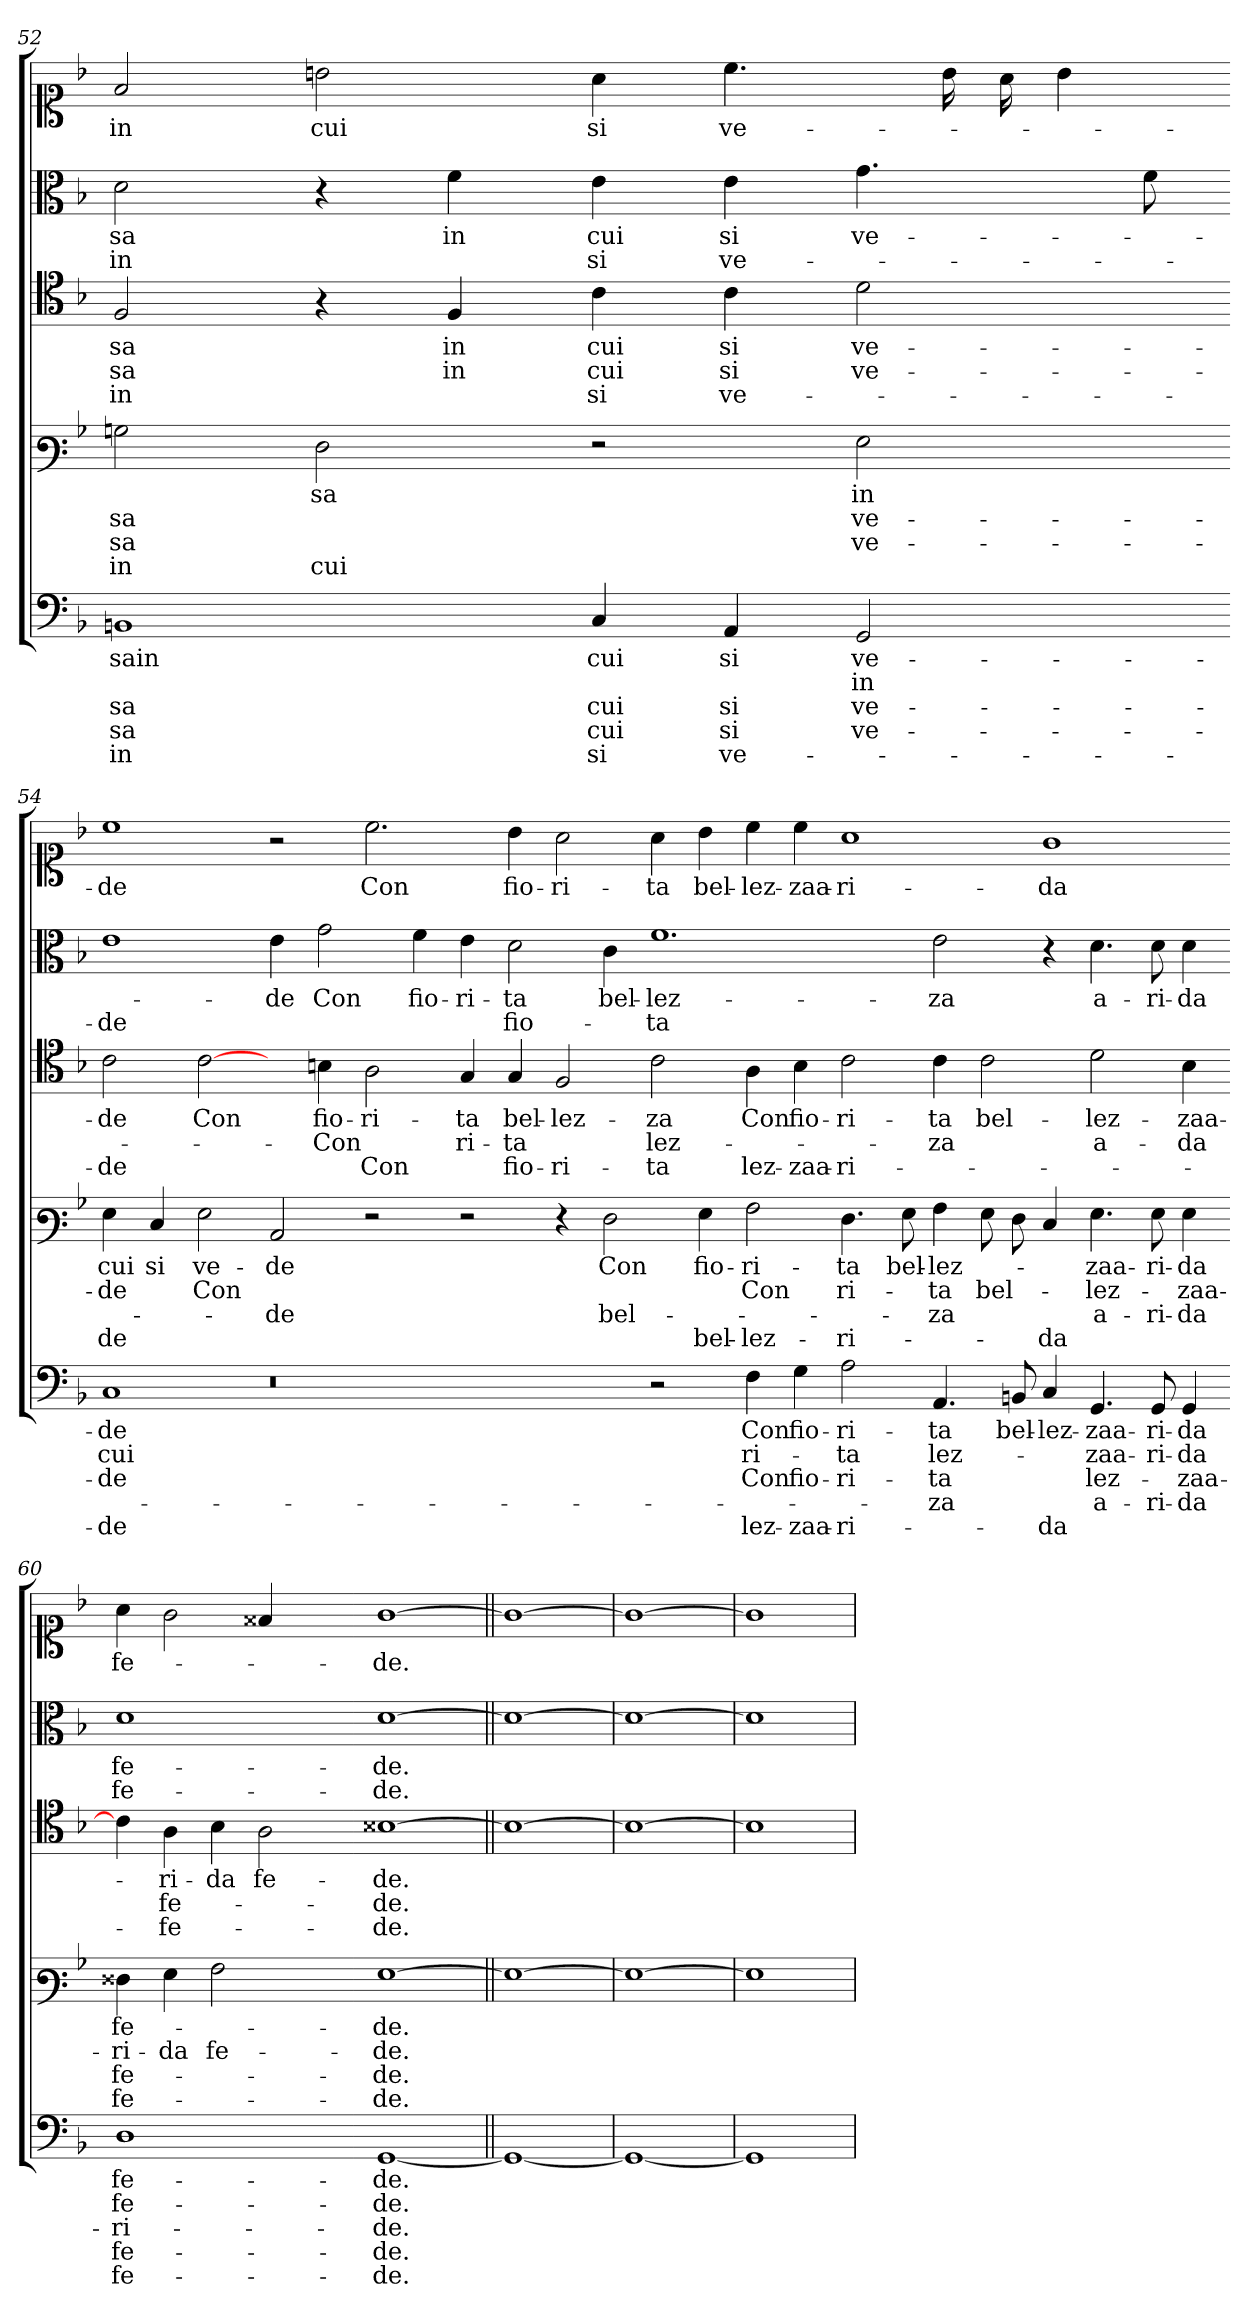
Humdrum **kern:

**kern	**text	**text	**text	**text	**text	**kern	**text	**text	**text	**text	**kern	**text	**text	**text	**kern	**text	**text	**kern	**text
*part5	*part5	*part5	*part5	*part5	*part5	*part4	*part4	*part4	*part4	*part4	*part3	*part3	*part3	*part3	*part2	*part2	*part2	*part1	*part1
*staff5	*staff5	*staff5	*staff5	*staff5	*staff5	*staff4	*staff4	*staff4	*staff4	*staff4	*staff3	*staff3	*staff3	*staff3	*staff2	*staff2	*staff2	*staff1	*staff1
*clefF4	*	*	*	*	*	*clefF3	*	*	*	*	*clefC4	*	*	*	*clefC3	*	*	*clefC1	*
*k[b-]	*	*	*	*	*	*k[b-]	*	*	*	*	*k[b-]	*	*	*	*k[b-]	*	*	*k[b-]	*
=52	=52	=52	=52	=52	=52	=52	=52	=52	=52	=52	=52	=52	=52	=52	=52	=52	=52	=52	=52
1BBn	sain	.	sa	sa	in	2B	.	sa	sa	in	2F	sa	sa	in	2d	sa	in	2f	in
.	.	.	.	.	.	2F	sa	.	.	cui	4r	.	.	.	4r	.	.	2b	cui
.	.	.	.	.	.	.	.	.	.	.	4F	in	in	.	4f	in	.	.	.
=53-	=53-	=53-	=53-	=53-	=53-	=53-	=53-	=53-	=53-	=53-	=53-	=53-	=53-	=53-	=53-	=53-	=53-	=53-	=53-
4C	cui	.	cui	cui	si	2r	.	.	.	.	4c	cui	cui	si	4e	cui	si	4a	si
4AA	si	.	si	si	ve-	.	.	.	.	.	4c	si	si	ve-	4e	si	ve-	4.cc	ve-
2GG	ve-	in	ve-	ve-	.	2G	in	ve-	ve-	.	2d	ve-	ve-	.	4.g	ve-	.	.	.
.	.	.	.	.	.	.	.	.	.	.	.	.	.	.	.	.	.	16b	.
.	.	.	.	.	.	.	.	.	.	.	.	.	.	.	.	.	.	16a	.
.	.	.	.	.	.	.	.	.	.	.	.	.	.	.	.	.	.	4b	.
.	.	.	.	.	.	.	.	.	.	.	.	.	.	.	8f	.	.	.	.
=54-	=54-	=54-	=54-	=54-	=54-	=54-	=54-	=54-	=54-	=54-	=54-	=54-	=54-	=54-	=54-	=54-	=54-	=54-	=54-
1C	de	cui	de	.	de	4G	cui	de	.	de	2c	de	.	de	1e	.	de	1cc	de
.	.	.	.	.	.	4E	si	.	.	.	.	.	.	.	.	.	.	.	.
.	.	.	.	.	.	2G	ve-	Con	.	.	[2c	Con	.	.	.	.	.	.	.
0r	.	.	.	.	.	2C	de	.	de	.	4ryy	.	.	.	4e	de	.	2r	.
.	.	.	.	.	.	.	.	.	.	.	4B	fio-	Con	.	2g	Con	.	.	.
.	.	.	.	.	.	2r	.	.	.	.	2A	ri-	.	Con	.	.	.	2.cc	Con
.	.	.	.	.	.	.	.	.	.	.	.	.	.	.	4f	fio-	.	.	.
.	.	.	.	.	.	2r	.	.	.	.	4G	ta	ri-	.	4e	ri-	.	.	.
.	.	.	.	.	.	.	.	.	.	.	4G	bel-	ta	fio-	2d	ta	fio-	4b	fio-
.	.	.	.	.	.	4r	.	.	.	.	2F	lez-	.	ri-	.	.	.	2a	ri-
.	.	.	.	.	.	2F	Con	.	bel-	.	.	.	.	.	4c	bel-	.	.	.
2r	.	.	.	.	.	.	.	.	.	.	2c	za	lez-	ta	1.f	lez-	ta	4a	ta
.	.	.	.	.	.	4G	fio-	.	.	bel-	.	.	.	.	.	.	.	4b	bel-
4F	Con	ri-	Con	.	lez-	2A	ri-	Con	.	lez-	4A	Con	.	lez-	.	.	.	4cc	lez-
4G	fio-	.	fio-	.	zaa-	.	.	.	.	.	4B	fio-	.	zaa-	.	.	.	4cc	zaa-
2A	ri-	ta	ri-	.	ri-	4.F	ta	ri-	.	ri-	2c	ri-	.	ri-	.	.	.	1a	ri-
.	.	.	.	.	.	8G	bel-	.	.	.	.	.	.	.	.	.	.	.	.
4.AA	ta	lez-	ta	za	.	4A	lez-	ta	za	.	4c	ta	za	.	2e	za	.	.	.
.	.	.	.	.	.	8G	.	bel-	.	.	2c	bel-	.	.	.	.	.	.	.
8BBn	bel-	.	.	.	.	8F	.	.	.	.	.	.	.	.	.	.	.	.	.
4C	lez-	.	.	.	da	4E	.	.	.	da	.	.	.	.	4r	.	.	1g	da
4.GG	zaa-	zaa-	lez-	a-	.	4.G	zaa-	lez-	a-	.	2d	lez-	a-	.	4.d	a-	.	.	.
8GG	ri-	ri-	.	ri-	.	8G	ri-	.	ri-	.	.	.	.	.	8d	ri-	.	.	.
4GG	da	da	zaa-	da	.	4G	da	zaa-	da	.	4B	zaa-	da	.	4d	da	.	.	.
=60-	=60-	=60-	=60-	=60-	=60-	=60-	=60-	=60-	=60-	=60-	=60-	=60-	=60-	=60-	=60-	=60-	=60-	=60-	=60-
1D	fe-	fe-	ri-	fe-	fe-	4F##X	fe-	ri-	fe-	fe-	4c]	.	.	.	1d	fe-	fe-	4a	fe-
.	.	.	.	.	.	4G	.	da	.	.	4A	ri-	fe-	fe-	.	.	.	2g	.
.	.	.	.	.	.	2A	.	fe-	.	.	4B	da	.	.	.	.	.	.	.
.	.	.	.	.	.	.	.	.	.	.	2A	fe-	.	.	.	.	.	4f##X	.
4ryy	.	.	.	.	.	4ryy	.	.	.	.	.	.	.	.	4ryy	.	.	4ryy	.
=61-	=61-	=61-	=61-	=61-	=61-	=61-	=61-	=61-	=61-	=61-	=61-	=61-	=61-	=61-	=61-	=61-	=61-	=61-	=61-
[1GG/	de.	de.	de.	de.	de.	[1G	de.	de.	de.	de.	[1B##X	de.	de.	de.	[1d	de.	de.	[1g	de.
=62||	=62||	=62||	=62||	=62||	=62||	=62||	=62||	=62||	=62||	=62||	=62||	=62||	=62||	=62||	=62||	=62||	=62||	=62||	=62||
1GG/_	.	.	.	.	.	1G_	.	.	.	.	1B##_	.	.	.	1d_	.	.	1g_	.
=63	=63	=63	=63	=63	=63	=63	=63	=63	=63	=63	=63	=63	=63	=63	=63	=63	=63	=63	=63
1GG/_	.	.	.	.	.	1G_	.	.	.	.	1B##_	.	.	.	1d_	.	.	1g_	.
=64	=64	=64	=64	=64	=64	=64	=64	=64	=64	=64	=64	=64	=64	=64	=64	=64	=64	=64	=64
1GG/]	.	.	.	.	.	1G]	.	.	.	.	1B##]	.	.	.	1d]	.	.	1g]	.
=	=	=	=	=	=	=	=	=	=	=	=	=	=	=	=	=	=	=	=
*-	*-	*-	*-	*-	*-	*-	*-	*-	*-	*-	*-	*-	*-	*-	*-	*-	*-	*-	*-
